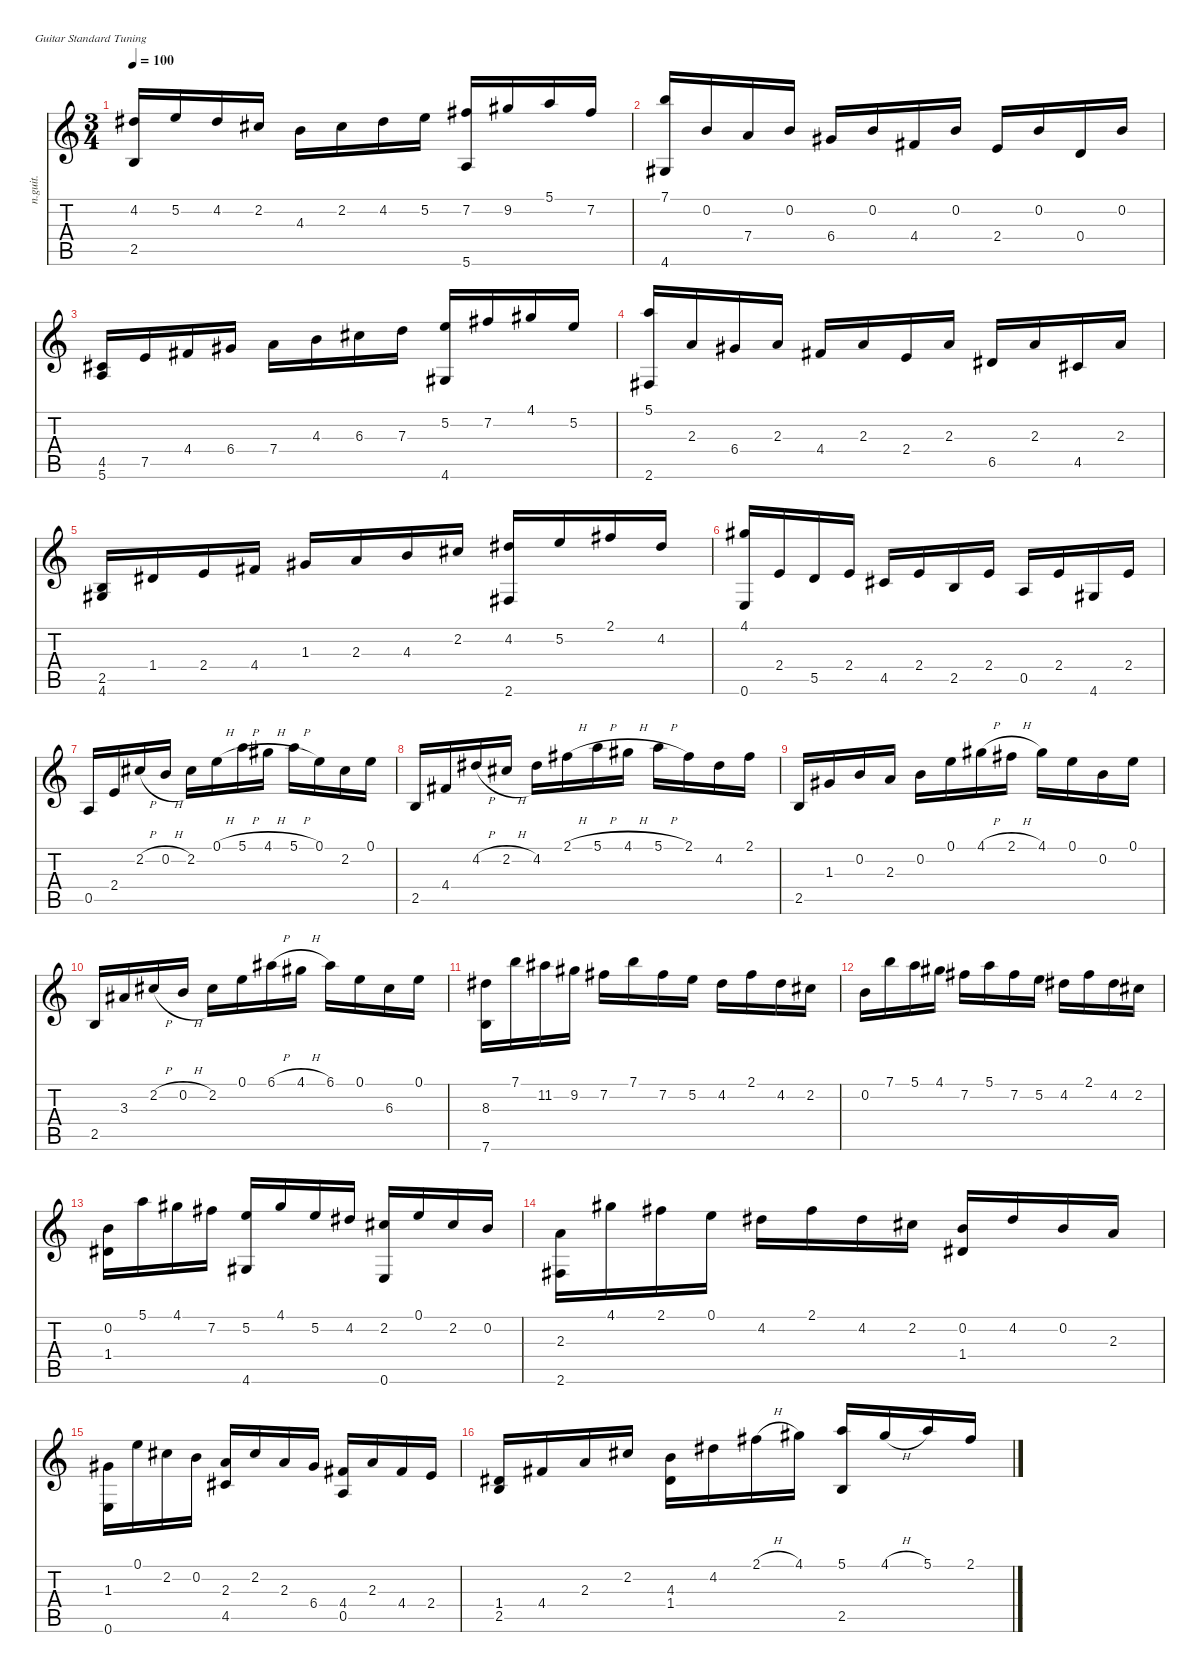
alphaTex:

\defaultSystemsLayout 4
\hideDynamics
\bracketExtendMode nobrackets
\otherSystemsTrackNameOrientation horizontal
\track ("Nylon Guitar" "n.guit.") {instrument acousticguitarnylon}
\staff {score tabs}
\tuning (E4 B3 G3 D3 A2 E2)
\ts (3 4)
\tempo 100
\clef g2
\ks c
(4.2{acc #} 2.5).16{dy f beam Up} 5.2.16{beam Up} 4.2{acc #}.16{beam Up} 2.2{acc #}.16{beam Up} 4.3.16{beam Down} 2.2{acc #}.16{beam Down} 4.2{acc #}.16{beam Down} 5.2.16{beam Down} (7.2{acc #} 5.6).16{beam Up} 9.2{acc #}.16{beam Up} 5.1.16{beam Up} 7.2{acc #}.16{beam Up} |
(7.1 4.6{acc #}).16{beam Up} 0.2.16{beam Up} 7.4.16{beam Up} 0.2.16{beam Up} 6.4{acc #}.16{beam Up} 0.2.16{beam Up} 4.4{acc #}.16{beam Up} 0.2.16{beam Up} 2.4.16{beam Up} 0.2.16{beam Up} 0.4.16{beam Up} 0.2.16{beam Up} |
(4.5{acc #} 5.6).16{beam Up} 7.5.16{beam Up} 4.4{acc #}.16{beam Up} 6.4{acc #}.16{beam Up} 7.4.16{beam Down} 4.3.16{beam Down} 6.3{acc #}.16{beam Down} 7.3.16{beam Down} (5.2 4.6{acc #}).16{beam Up} 7.2{acc #}.16{beam Up} 4.1{acc #}.16{beam Up} 5.2.16{beam Up} |
(5.1 2.6{acc #}).16{beam Up} 2.3.16{beam Up} 6.4{acc #}.16{beam Up} 2.3.16{beam Up} 4.4{acc #}.16{beam Up} 2.3.16{beam Up} 2.4.16{beam Up} 2.3.16{beam Up} 6.5{acc #}.16{beam Up} 2.3.16{beam Up} 4.5{acc #}.16{beam Up} 2.3.16{beam Up} |
(4.6{acc #} 2.5).16{beam Up} 1.4{acc #}.16{beam Up} 2.4.16{beam Up} 4.4{acc #}.16{beam Up} 1.3{acc #}.16{beam Up} 2.3.16{beam Up} 4.3.16{beam Up} 2.2{acc #}.16{beam Up} (4.2{acc #} 2.6{acc #}).16{beam Up} 5.2.16{beam Up} 2.1{acc #}.16{beam Up} 4.2{acc #}.16{beam Up} |
(4.1{acc #} 0.6).16{beam Up} 2.4.16{beam Up} 5.5.16{beam Up} 2.4.16{beam Up} 4.5{acc #}.16{beam Up} 2.4.16{beam Up} 2.5.16{beam Up} 2.4.16{beam Up} 0.5.16{beam Up} 2.4.16{beam Up} 4.6{acc #}.16{beam Up} 2.4.16{beam Up} |
0.5.16{beam Up} 2.4.16{beam Up} 2.2{h acc #}.16{beam Up} 0.2{h}.16{beam Up} 2.2{acc #}.16{beam Down} 0.1{h}.16{beam Down} 5.1{h}.16{beam Down} 4.1{h acc #}.16{beam Down} 5.1{h}.16{beam Down} 0.1.16{beam Down} 2.2{acc #}.16{beam Down} 0.1.16{beam Down} |
2.5.16{beam Up} 4.4{acc #}.16{beam Up} 4.2{h acc #}.16{beam Up} 2.2{h acc #}.16{beam Up} 4.2{acc #}.16{beam Down} 2.1{h acc #}.16{beam Down} 5.1{h}.16{beam Down} 4.1{h acc #}.16{beam Down} 5.1{h}.16{beam Down} 2.1{acc #}.16{beam Down} 4.2{acc #}.16{beam Down} 2.1{acc #}.16{beam Down} |
2.5.16{beam Up} 1.3{acc #}.16{beam Up} 0.2.16{beam Up} 2.3.16{beam Up} 0.2.16{beam Down} 0.1.16{beam Down} 4.1{h acc #}.16{beam Down} 2.1{h acc #}.16{beam Down} 4.1{acc #}.16{beam Down} 0.1.16{beam Down} 0.2.16{beam Down} 0.1.16{beam Down} |
2.5.16{beam Up} 3.3{acc #}.16{beam Up} 2.2{h acc #}.16{beam Up} 0.2{h}.16{beam Up} 2.2{acc #}.16{beam Down} 0.1.16{beam Down} 6.1{h acc #}.16{beam Down} 4.1{h acc #}.16{beam Down} 6.1{acc #}.16{beam Down} 0.1.16{beam Down} 6.3{acc #}.16{beam Down} 0.1.16{beam Down} |
(8.3{acc #} 7.6).16{beam Down} 7.1.16{beam Down} 11.2{acc #}.16{beam Down} 9.2{acc #}.16{beam Down} 7.2{acc #}.16{beam Down} 7.1.16{beam Down} 7.2{acc #}.16{beam Down} 5.2.16{beam Down} 4.2{acc #}.16{beam Down} 2.1{acc #}.16{beam Down} 4.2{acc #}.16{beam Down} 2.2{acc #}.16{beam Down} |
0.2.16{beam Down} 7.1.16{beam Down} 5.1.16{beam Down} 4.1{acc #}.16{beam Down} 7.2{acc #}.16{beam Down} 5.1.16{beam Down} 7.2{acc #}.16{beam Down} 5.2.16{beam Down} 4.2{acc #}.16{beam Down} 2.1{acc #}.16{beam Down} 4.2{acc #}.16{beam Down} 2.2{acc #}.16{beam Down} |
(0.2 1.4{acc #}).16{beam Down} 5.1.16{beam Down} 4.1{acc #}.16{beam Down} 7.2{acc #}.16{beam Down} (5.2 4.6{acc #}).16{beam Up} 4.1{acc #}.16{beam Up} 5.2.16{beam Up} 4.2{acc #}.16{beam Up} (0.6 2.2{acc #}).16{beam Up} 0.1.16{beam Up} 2.2{acc #}.16{beam Up} 0.2.16{beam Up} |
(2.3 2.6{acc #}).16{beam Down} 4.1{acc #}.16{beam Down} 2.1{acc #}.16{beam Down} 0.1.16{beam Down} 4.2{acc #}.16{beam Down} 2.1{acc #}.16{beam Down} 4.2{acc #}.16{beam Down} 2.2{acc #}.16{beam Down} (0.2 1.4{acc #}).16{beam Up} 4.2{acc #}.16{beam Up} 0.2.16{beam Up} 2.3.16{beam Up} |
(1.3{acc #} 0.6).16{beam Down} 0.1.16{beam Down} 2.2{acc #}.16{beam Down} 0.2.16{beam Down} (2.3 4.5{acc #}).16{beam Up} 2.2{acc #}.16{beam Up} 2.3.16{beam Up} 6.4{acc #}.16{beam Up} (4.4{acc #} 0.5).16{beam Up} 2.3.16{beam Up} 4.4{acc #}.16{beam Up} 2.4.16{beam Up} |
(2.5 1.4{acc #}).16{beam Up} 4.4{acc #}.16{beam Up} 2.3.16{beam Up} 2.2{acc #}.16{beam Up} (4.3 1.4{acc #}).16{beam Down} 4.2{acc #}.16{beam Down} 2.1{h acc #}.16{beam Down} 4.1{acc #}.16{beam Down} (5.1 2.5).16{beam Up} 4.1{h acc #}.16{beam Up} 5.1.16{beam Up} 2.1{acc #}.16{beam Up}
